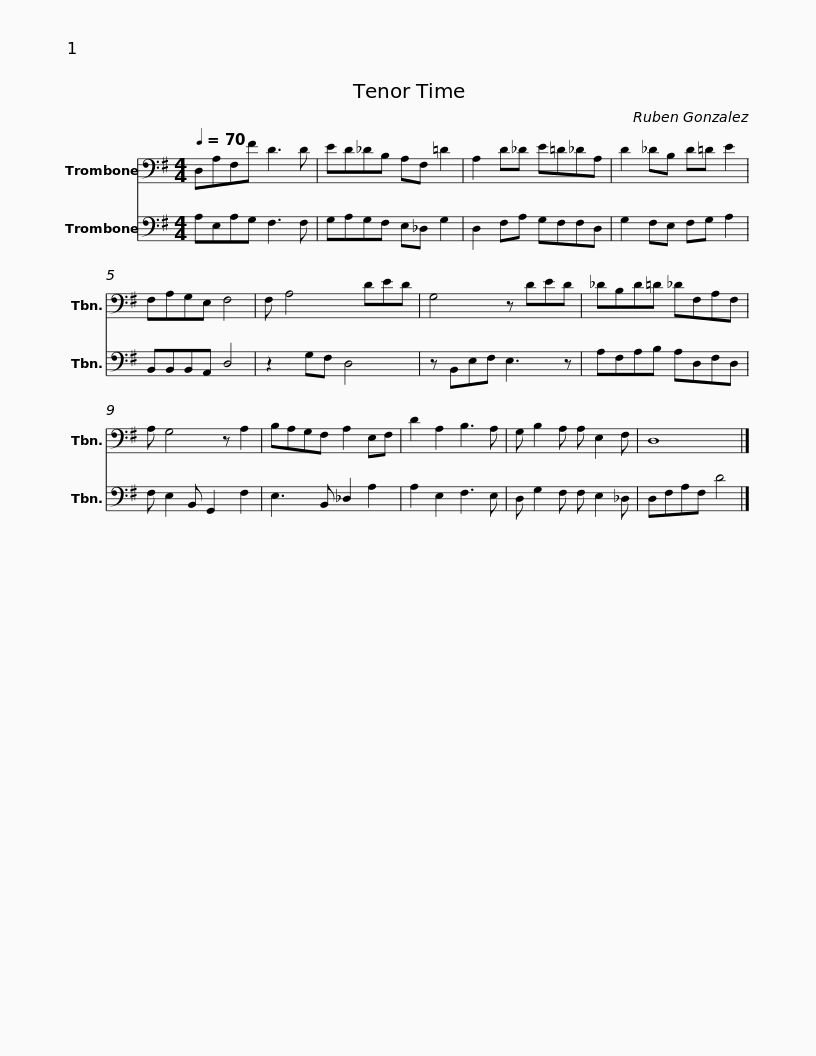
X:1
%%score 1 2
L:1/8
Q:1/4=70
M:4/4
I:linebreak $
K:G
V:1 bass
V:2 bass
V:1
 D,A,F,F D3 D | ED_DB, A,F, =D2 | A,2 D_D E=D_DA, | D2 _DB, D=D E2 |$ F,A,G,E, F,4 | %5
 F, A,4 DED | G,4 z DED | _DB,D=D _DF,A,F, | A, G,4 z A,2 |$ B,A,G,F, A,2 E,F, | %10
 D2 A,2 B,3 A, | G, B,2 A, A, E,2 F, | D,8 |] %13
V:2
 A,E,A,G, F,3 F, | G,A,G,F, E,_D, G,2 | D,2 F,A, G,F,F,D, | G,2 F,E, F,G, A,2 |$ B,,B,,B,,A,, D,4 | %5
 z2 G,F, D,4 | z B,,E,F, E,3 z | A,F,A,B, A,D,F,D, | F, E,2 B,, G,,2 F,2 |$ E,3 B,, _D,2 A,2 | %10
 A,2 E,2 F,3 E, | D, G,2 F, F, E,2 _D, | D,F,A,F, D4 |] %13
